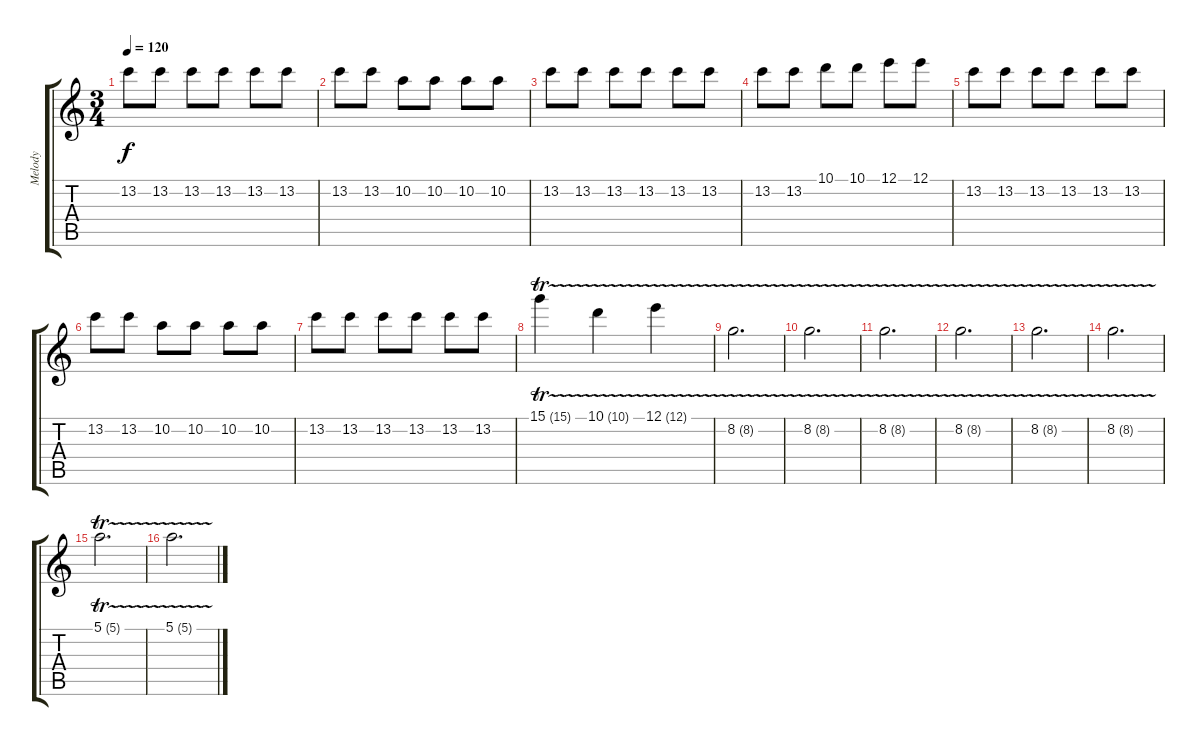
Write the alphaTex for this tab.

\track ("Melody" "Melody") {instrument electricguitarjazz}
\staff {score tabs}
\tuning (E4 B3 G3 D3 A2 E2) {hide}
\ts (3 4)
\tempo 120
\clef g2
\ks c
13.2.8{dy f} 13.2.8 13.2.8 13.2.8 13.2.8 13.2.8 |
13.2.8 13.2.8 10.2.8 10.2.8 10.2.8 10.2.8 |
13.2.8 13.2.8 13.2.8 13.2.8 13.2.8 13.2.8 |
13.2.8 13.2.8 10.1.8 10.1.8 12.1.8 12.1.8 |
13.2.8 13.2.8 13.2.8 13.2.8 13.2.8 13.2.8 |
13.2.8 13.2.8 10.2.8 10.2.8 10.2.8 10.2.8 |
13.2.8 13.2.8 13.2.8 13.2.8 13.2.8 13.2.8 |
15.1{tr (15 16)}.4 10.1{tr (10 16)}.4 12.1{tr (12 16)}.4 |
8.2{tr (8 16)}.2{d} |
8.2{tr (8 16)}.2{d} |
8.2{tr (8 16)}.2{d} |
8.2{tr (8 16)}.2{d} |
8.2{tr (8 16)}.2{d} |
8.2{tr (8 16)}.2{d} |
5.1{tr (5 16)}.2{d} |
5.1{tr (5 16)}.2{d}
